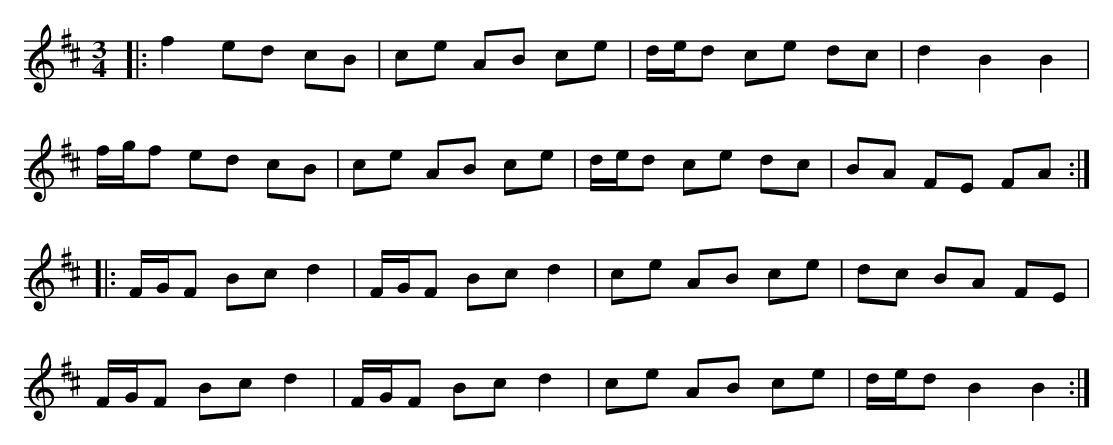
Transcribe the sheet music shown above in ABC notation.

X:1
M:3/4
K:Bmin
|:f2 ed cB|ce AB ce|d/e/d ce dc|d2 B2 B2|
f/g/f ed cB|ce AB ce|d/e/d ce dc|BA FE FA:|
|:F/G/F Bc d2|F/G/F Bc d2|ce AB ce|dc BA FE|
F/G/F Bc d2|F/G/F Bc d2|ce AB ce|d/e/d B2 B2:|
